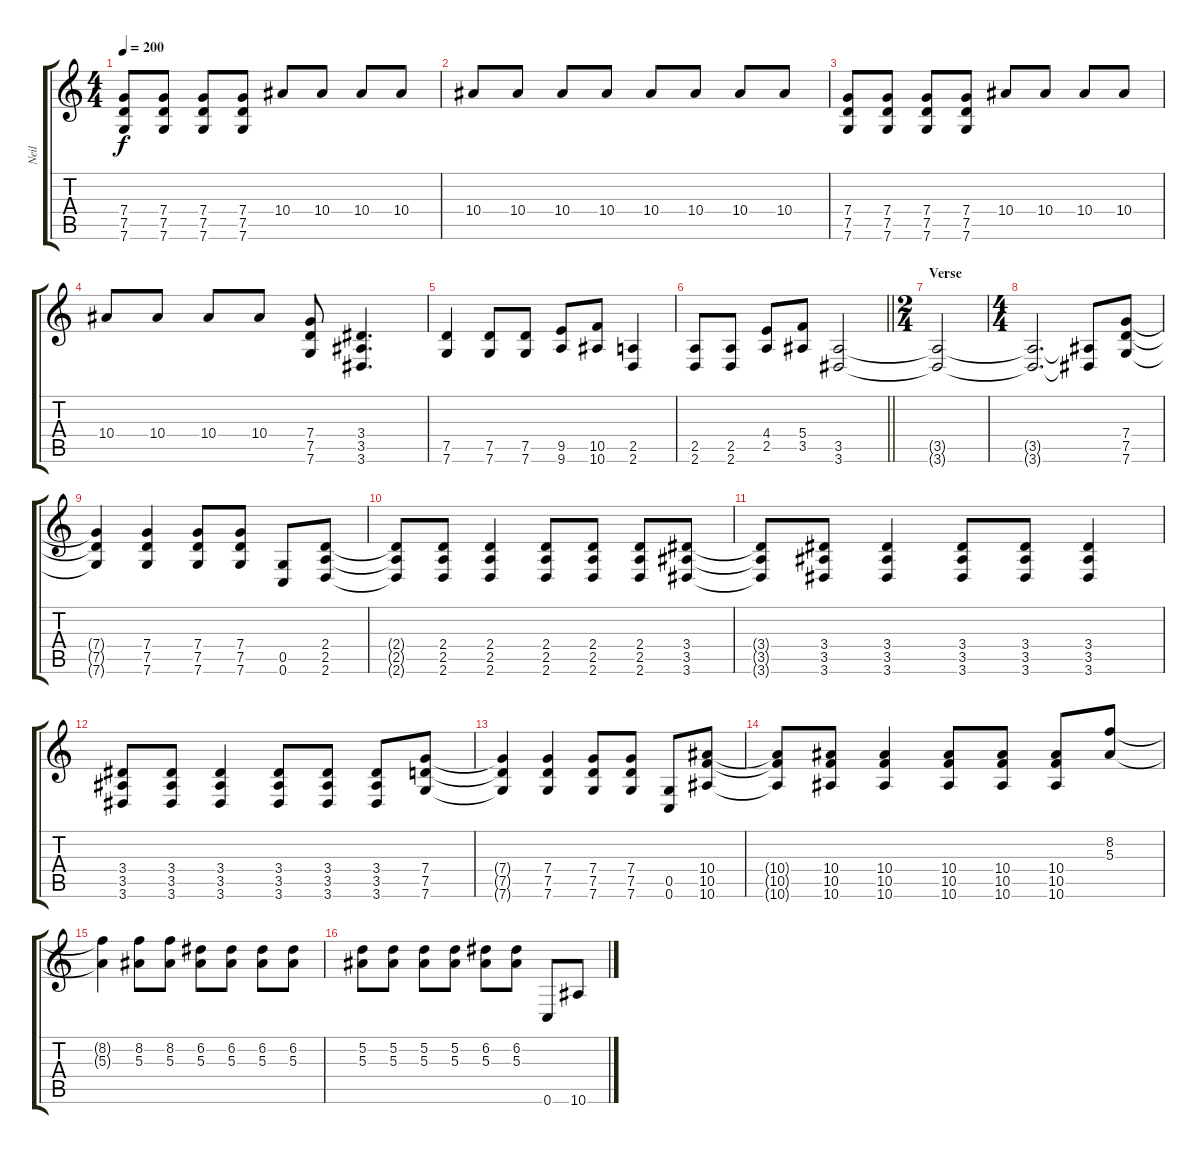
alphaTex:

\track ("Neil" "Neil") {instrument distortionguitar}
\staff {score tabs}
\tuning (D4 A3 F3 C3 G2 C2) {hide}
\ts (4 4)
\tempo 200
\clef g2
\ks c
(7.4 7.5 7.6).8{dy f} (7.4 7.5 7.6).8 (7.4 7.5 7.6).8 (7.4 7.5 7.6).8 10.4.8 10.4.8 10.4.8 10.4.8 |
10.4.8 10.4.8 10.4.8 10.4.8 10.4.8 10.4.8 10.4.8 10.4.8 |
(7.4 7.5 7.6).8 (7.4 7.5 7.6).8 (7.4 7.5 7.6).8 (7.4 7.5 7.6).8 10.4.8 10.4.8 10.4.8 10.4.8 |
10.4.8 10.4.8 10.4.8 10.4.8 (7.4 7.5 7.6).8 (3.4 3.5 3.6).4{d} |
(7.5 7.6).4 (7.5 7.6).8 (7.5 7.6).8 (9.5 9.6).8 (10.5 10.6).8 (2.5 2.6).4 |
\barLineRight lightlight
(2.5 2.6).8 (2.5 2.6).8 (4.4 2.5).8 (5.4 3.5).8 (3.5 3.6).2 |
\ts (2 4)
\section ("" "Verse")
(3.5{t} 3.6{t}).2 |
\ts (4 4)
(3.5{t} 3.6{t}).2{d} (3.5{t} 3.6{t}).8 (7.4 7.5 7.6).8 |
(7.4{t} 7.5{t} 7.6{t}).4 (7.4 7.5 7.6).4 (7.4 7.5 7.6).8 (7.4 7.5 7.6).8 (0.5 0.6).8 (2.4 2.5 2.6).8 |
(2.4{t} 2.5{t} 2.6{t}).8 (2.4 2.5 2.6).8 (2.4 2.5 2.6).4 (2.4 2.5 2.6).8 (2.4 2.5 2.6).8 (2.4 2.5 2.6).8 (3.4 3.5 3.6).8 |
(3.4{t} 3.5{t} 3.6{t}).8 (3.4 3.5 3.6).8 (3.4 3.5 3.6).4 (3.4 3.5 3.6).8 (3.4 3.5 3.6).8 (3.4 3.5 3.6).4 |
(3.4 3.5 3.6).8 (3.4 3.5 3.6).8 (3.4 3.5 3.6).4 (3.4 3.5 3.6).8 (3.4 3.5 3.6).8 (3.4 3.5 3.6).8 (7.4 7.5 7.6).8 |
(7.4{t} 7.5{t} 7.6{t}).4 (7.4 7.5 7.6).4 (7.4 7.5 7.6).8 (7.4 7.5 7.6).8 (0.5 0.6).8 (10.4 10.5 10.6).8 |
(10.4{t} 10.5{t} 10.6{t}).8 (10.4 10.5 10.6).8 (10.4 10.5 10.6).4 (10.4 10.5 10.6).8 (10.4 10.5 10.6).8 (10.4 10.5 10.6).8 (8.2 5.3).8 |
(8.2{t} 5.3{t}).4 (8.2 5.3).8 (8.2 5.3).8 (6.2 5.3).8 (6.2 5.3).8 (6.2 5.3).8 (6.2 5.3).8 |
(5.2 5.3).8 (5.2 5.3).8 (5.2 5.3).8 (5.2 5.3).8 (6.2 5.3).8 (6.2 5.3).8 0.6.8 10.6.8
